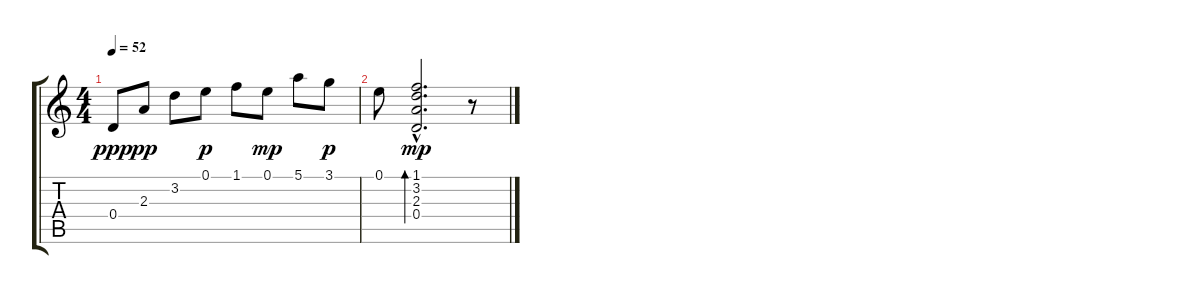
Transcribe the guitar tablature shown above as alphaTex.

\track "" {instrument acousticguitarnylon}
\staff {score tabs}
\tuning (E4 B3 G3 D3 A2 E2) {hide}
\ts (4 4)
\tempo 52
\clef g2
\ks c
0.4.8{dy ppp} 2.3.8{dy pp} 3.2.8 0.1.8{dy p} 1.1.8 0.1.8{dy mp} 5.1.8 3.1.8{dy p} |
0.1.8 (1.1{hac} 3.2{hac} 2.3{hac} 0.4{hac}).2{d bd 480 dy mp} r.8
